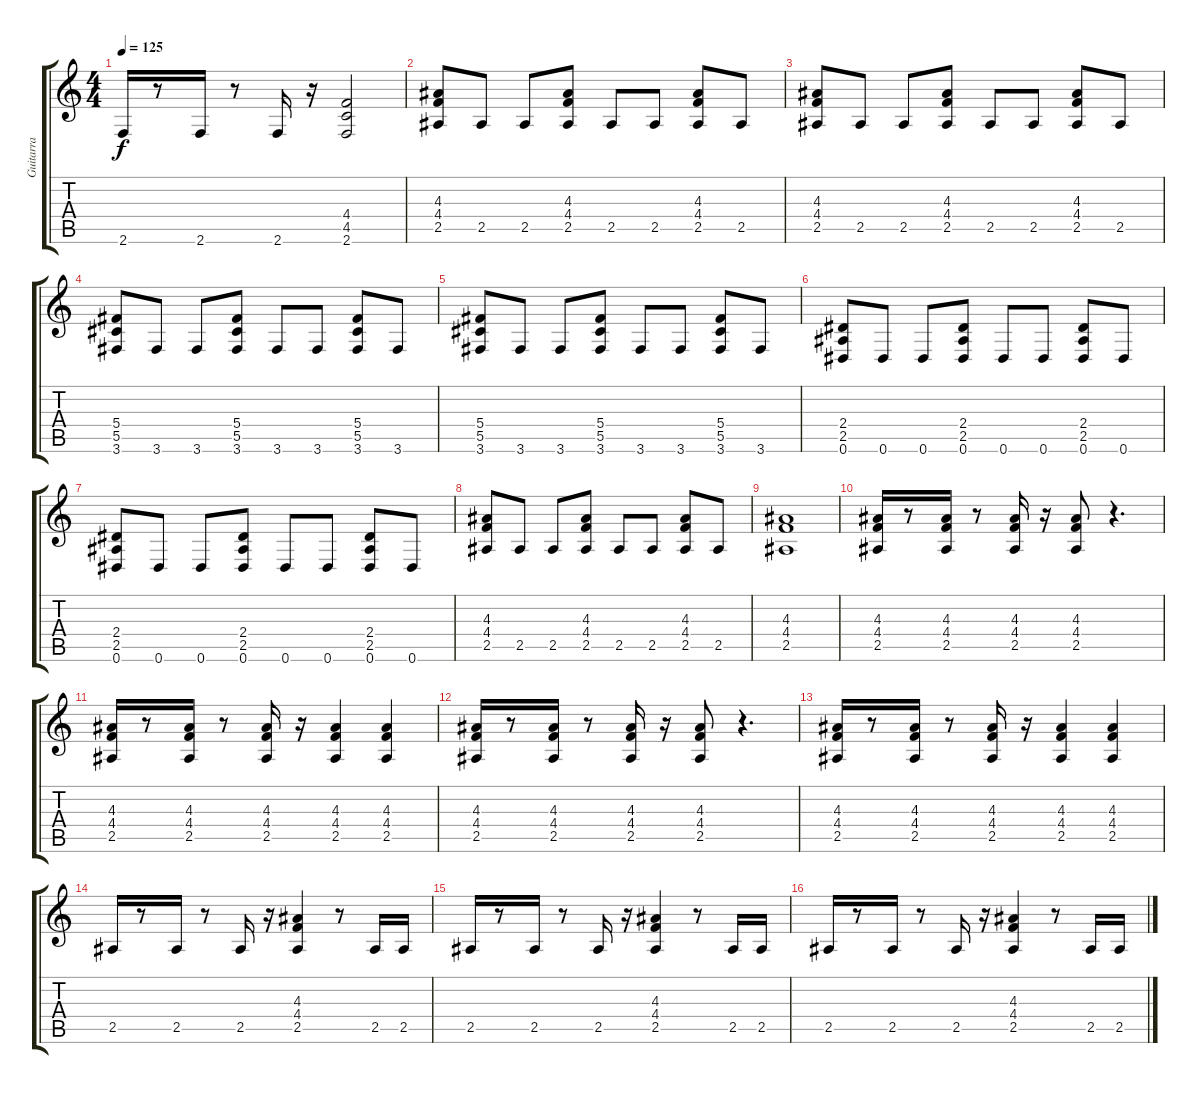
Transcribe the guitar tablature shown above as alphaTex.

\track ("Guitarra" "Guitarra") {instrument distortionguitar}
\staff {score tabs}
\tuning (Eb4 Bb3 Gb3 Db3 Ab2 Eb2) {hide}
\ts (4 4)
\tempo 125
\clef g2
\ks c
2.6.16{dy f} r.8 2.6.16 r.8 2.6.16 r.16 (4.4 4.5 2.6).2 |
(4.3 4.4 2.5).8 2.5.8 2.5.8 (4.3 4.4 2.5).8 2.5.8 2.5.8 (4.3 4.4 2.5).8 2.5.8 |
(4.3 4.4 2.5).8 2.5.8 2.5.8 (4.3 4.4 2.5).8 2.5.8 2.5.8 (4.3 4.4 2.5).8 2.5.8 |
(5.4 5.5 3.6).8 3.6.8 3.6.8 (5.4 5.5 3.6).8 3.6.8 3.6.8 (5.4 5.5 3.6).8 3.6.8 |
(5.4 5.5 3.6).8 3.6.8 3.6.8 (5.4 5.5 3.6).8 3.6.8 3.6.8 (5.4 5.5 3.6).8 3.6.8 |
(2.4 2.5 0.6).8 0.6.8 0.6.8 (2.4 2.5 0.6).8 0.6.8 0.6.8 (2.4 2.5 0.6).8 0.6.8 |
(2.4 2.5 0.6).8 0.6.8 0.6.8 (2.4 2.5 0.6).8 0.6.8 0.6.8 (2.4 2.5 0.6).8 0.6.8 |
(4.3 4.4 2.5).8 2.5.8 2.5.8 (4.3 4.4 2.5).8 2.5.8 2.5.8 (4.3 4.4 2.5).8 2.5.8 |
(4.3 4.4 2.5).1 |
(4.3 4.4 2.5).16 r.8 (4.3 4.4 2.5).16 r.8 (4.3 4.4 2.5).16 r.16 (4.3 4.4 2.5).8 r.4{d} |
(4.3 4.4 2.5).16 r.8 (4.3 4.4 2.5).16 r.8 (4.3 4.4 2.5).16 r.16 (4.3 4.4 2.5).4 (4.3 4.4 2.5).4 |
(4.3 4.4 2.5).16 r.8 (4.3 4.4 2.5).16 r.8 (4.3 4.4 2.5).16 r.16 (4.3 4.4 2.5).8 r.4{d} |
(4.3 4.4 2.5).16 r.8 (4.3 4.4 2.5).16 r.8 (4.3 4.4 2.5).16 r.16 (4.3 4.4 2.5).4 (4.3 4.4 2.5).4 |
2.5.16 r.8 2.5.16 r.8 2.5.16 r.16 (4.3 4.4 2.5).4 r.8 2.5.16 2.5.16 |
2.5.16 r.8 2.5.16 r.8 2.5.16 r.16 (4.3 4.4 2.5).4 r.8 2.5.16 2.5.16 |
2.5.16 r.8 2.5.16 r.8 2.5.16 r.16 (4.3 4.4 2.5).4 r.8 2.5.16 2.5.16
